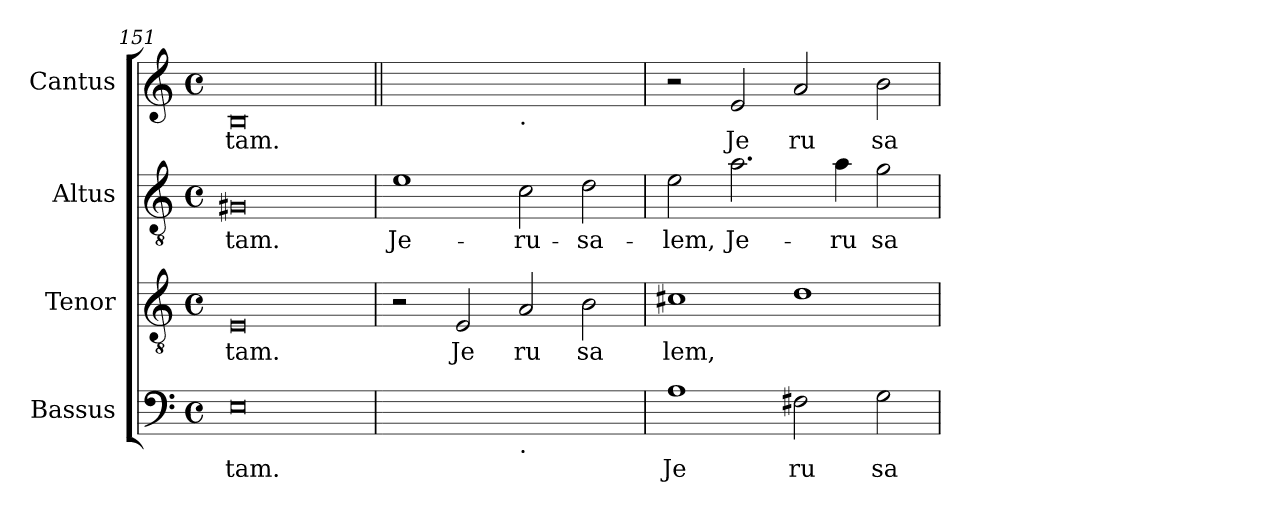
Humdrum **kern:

**kern	**text	**kern	**text	**kern	**text	**kern	**text
*part4	*part4	*part3	*part3	*part2	*part2	*part1	*part1
*staff4	*staff4	*staff3	*staff3	*staff2	*staff2	*staff1	*staff1
*I"Bassus	*	*I"Tenor	*	*I"Altus	*	*I"Cantus	*
*clefF4	*	*clefGv2	*	*clefGv2	*	*clefG2	*
*M4/4	*	*M4/4	*	*M4/4	*	*M4/4	*
*met(c)	*	*met(c)	*	*met(c)	*	*met(c)	*
=151	=151	=151	=151	=151	=151	=151	=151
!	!LO:LY:b:cj	!	!LO:LY:b:cj	!	!LO:LY:b:cj	!	!LO:LY:b:cj
0E	tam.	0E	tam.	0G#X	-tam.	0B	tam.
=152	=152||	=152	=152||	=152	=152||	=152||	=152||
!	!	!	!	!	!LO:LY:b:cj	!	!
1ryy	.	2r	.	1e	Je-	1ryy	.
!	!	!	!LO:LY:b:cj	!	!	!	!
.	.	2E/	Je	.	.	.	.
!	!	!	!	!	!	!LO:TX:b:t=.	!
!LO:TX:b:t=.	!	!	!	!	!	!	!
!	!	!	!LO:LY:b:cj	!	!LO:LY:b:cj	!	!
1ryy	.	2A/	ru	2c\	-ru-	1ryy	.
!	!	!	!LO:LY:b:cj	!	!LO:LY:b:cj	!	!
.	.	2B\	sa	2d\	-sa-	.	.
=153	=153	=153	=153	=153	=153	=153	=153
!	!LO:LY:b:cj	!	!LO:LY:b	!	!LO:LY:b:cj	!	!
1A	Je	1c#X	lem,	2e\	-lem,	2r	.
!	!	!	!	!	!LO:LY:b:cj	!	!LO:LY:b:cj
.	.	.	.	2.a\	Je-	2e/	Je
!	!LO:LY:b:cj	!	!	!	!	!	!LO:LY:b:cj
2F#X\	ru	1d	.	.	.	2a/	ru
!	!	!	!	!	!LO:LY:b:cj	!	!
.	.	.	.	4a\	-ru	.	.
!	!LO:LY:b:cj	!	!	!	!LO:LY:b:cj	!	!LO:LY:b:cj
2G\	sa	.	.	2g\	sa-	2b\	sa
=	=	=	=	=	=	=	=
*-	*-	*-	*-	*-	*-	*-	*-
